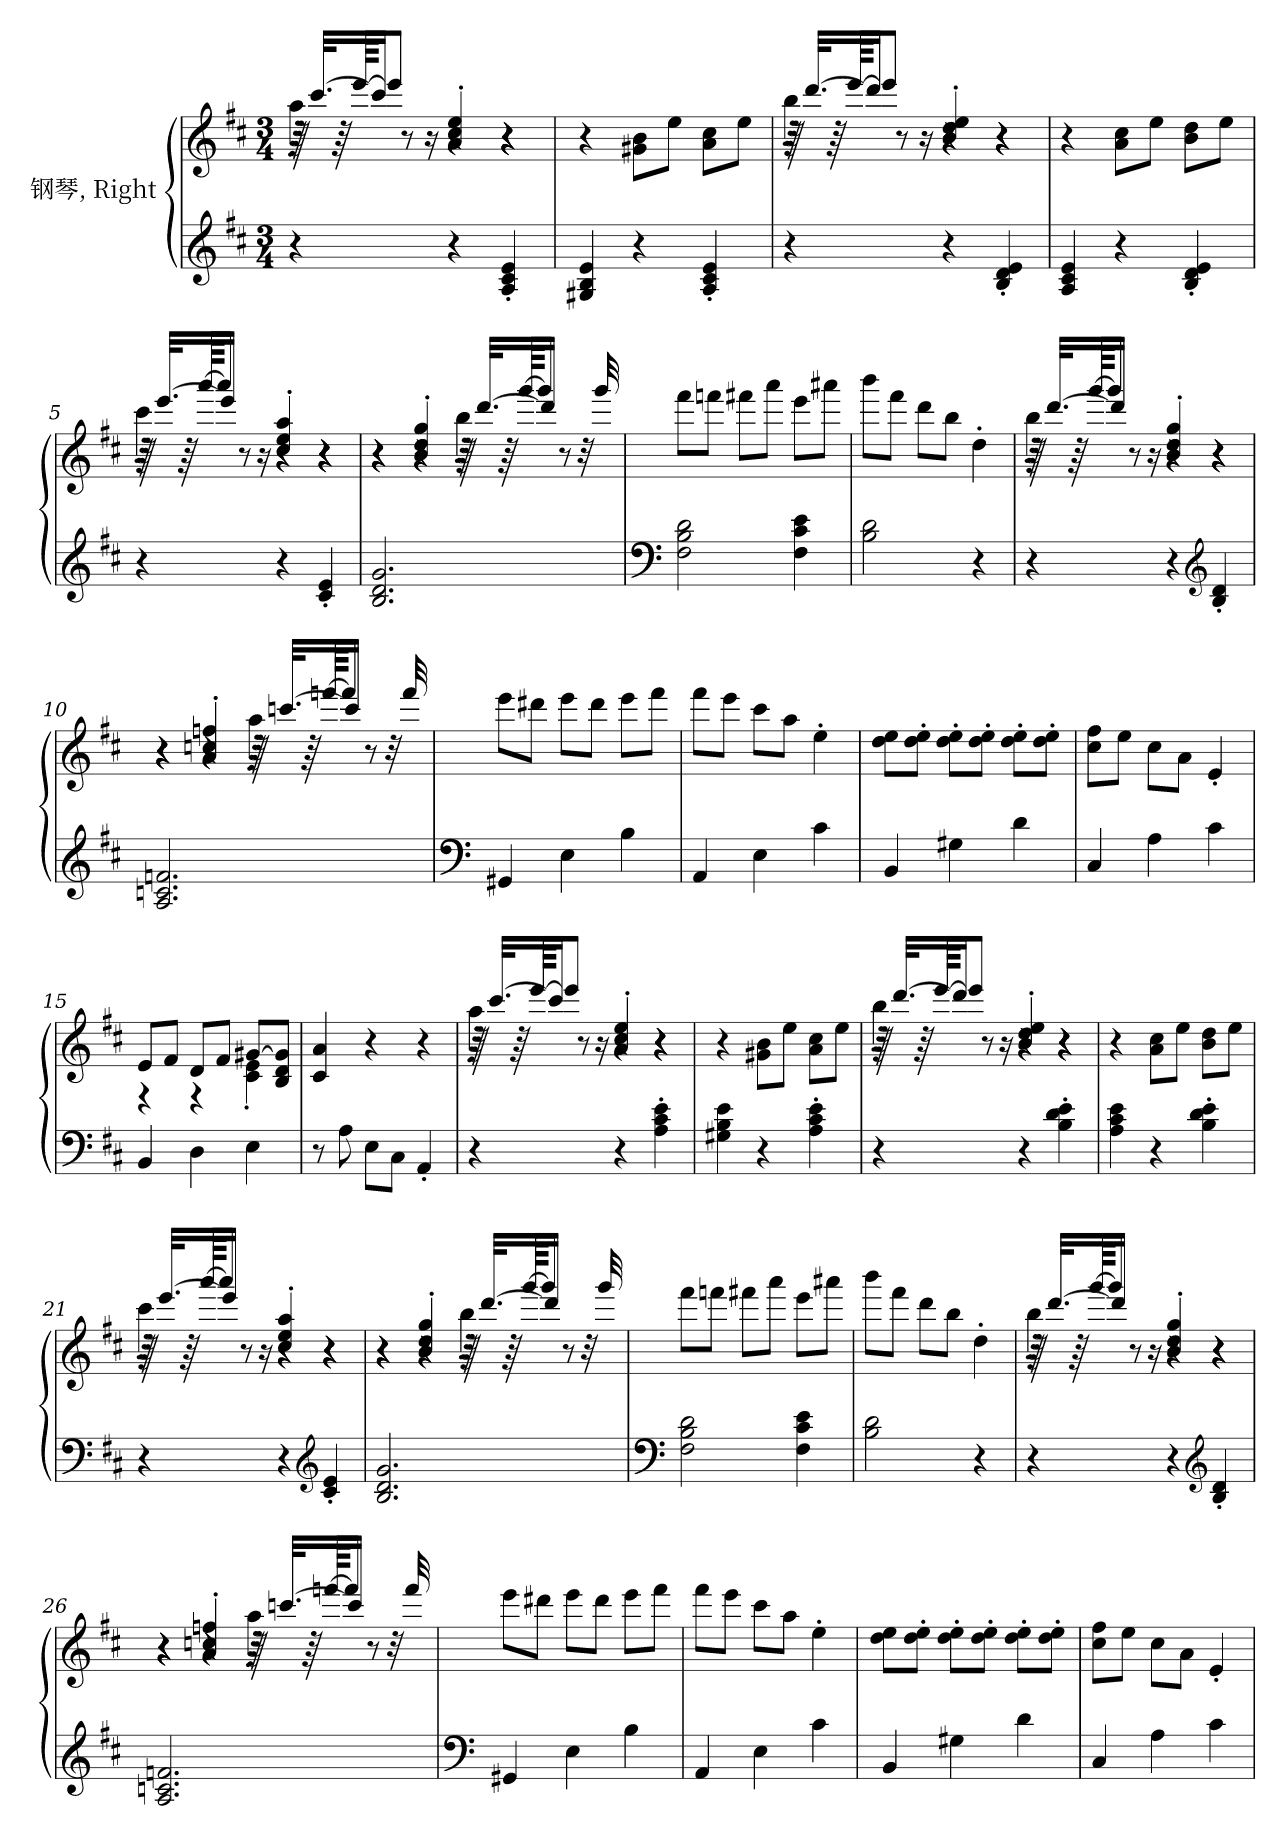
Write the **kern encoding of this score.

**kern	**kern
*part1	*part1
*staff2	*staff1
*I"钢琴, Right	*
*clefG2	*clefG2
*k[f#c#]	*k[f#c#]
*M3/4	*M3/4
*MM157	*MM157
=1	=1
*	*^
*	*	*^
4r	64r	4aa'\	32r
.	[32.ccc#/KLL	.	.
*	*MM232	*	*
.	.	.	64r
.	.	.	[64eee/KKKL
.	16ccc#/JJ]	.	8eee/J]
.	8r	.	.
.	.	.	16r
4r	4r	4r	4a/' 4cc#/' 4ee/'
4A/' 4c#/' 4e/'	4r	4r	4r
*	*v	*v	*v
=2	=2
4G#X/ 4B/ 4e/	4r
4r	8g#X\ 8b\L
.	8ee\J
4A/' 4c#/' 4e/'	8a\ 8cc#\L
.	8ee\J
=3	=3
*	*^
*	*	*^
4r	64r	4bb'\	32r
.	[32.ddd/KLL	.	.
*	*MM234	*	*
.	.	.	64r
.	.	.	[64eee/KKKL
.	16ddd/JJ]	.	8eee/J]
.	8r	.	.
.	.	.	16r
4r	4r	4r	4b/' 4dd/' 4ee/'
4B/' 4d/' 4e/'	4r	4r	4r
*	*v	*v	*v
=4	=4
4A/ 4c#/ 4e/	4r
4r	8a\ 8cc#\L
.	8ee\J
4B/' 4d/' 4e/'	8b\ 8dd\L
.	8ee\J
!!LO:LB:g=z
=5	=5
*	*^
*	*	*^
4r	64r	4ccc#'\	32r
.	[32.eee/KLL	.	.
.	.	.	64r
.	.	.	[64aaa/KKKL
.	16eee/JJ]	.	8aaa/J]
.	8r	.	.
.	.	.	16r
4r	4r	4r	4cc#/' 4ee/' 4aa/'
4c#/' 4e/'	4r	4r	4r
=6	=6	=6	=6
2.B/ 2.d/ 2.g/	4r	4r	4r
.	4r	4r	4b/' 4dd/' 4gg/'
.	64r	4bb'\	32r
.	[32.ddd/KLL	.	.
.	.	.	64r
.	.	.	[64ggg/KKKL
.	16ddd/JJ]	.	8ggg/J]
.	8r	.	.
.	.	.	32r
.	.	.	32ggg/
*	*v	*v	*v
=7	=7
*clefF4	*
2F#\ 2B\ 2d\	8fff#\L
.	8fffn\J
.	8fff#X\L
.	8aaa\J
4F#\ 4c#\ 4e\	8eee\L
.	8aaa#X\J
=8	=8
2B\ 2d\	8bbb\L
.	8fff#\J
.	8ddd\L
.	8bb\J
4r	4dd'\
!!LO:LB:g=z
=9	=9
*	*^
*	*	*^
4r	64r	4bb'\	32r
.	[32.ddd/KLL	.	.
.	.	.	64r
.	.	.	[64ggg/KKKL
.	16ddd/JJ]	.	8ggg/J]
.	8r	.	.
.	.	.	16r
4r	4r	4r	4b/' 4dd/' 4gg/'
*clefG2	*	*	*
4B/' 4d/'	4r	4r	4r
=10	=10	=10	=10
2.A/ 2.cn/ 2.fn/	4r	4r	4r
.	4r	4r	4a/' 4ccn/' 4ffn/'
.	64r	4aa'\	32r
.	[32.cccn/KLL	.	.
.	.	.	64r
.	.	.	[64fffn/KKKL
.	16ccc/JJ]	.	8fff/J]
.	8r	.	.
.	.	.	32r
.	.	.	32fff/
*	*v	*v	*v
=11	=11
*clefF4	*
4GG#X/	8eee\L
.	8ddd#X\J
4E\	8eee\L
.	8ddd#\J
4B\	8eee\L
.	8fff#\J
!!LO:LB:g=z
=12	=12
4AA/	8fff#\L
.	8eee\J
4E\	8ccc#\L
.	8aa\J
4c#\	4ee'\
=13	=13
*	*MM187
4BB/	8dd\ 8ee\L
.	8dd\' 8ee\'J
4G#X\	8dd\' 8ee\'L
.	8dd\' 8ee\'J
*	*MM217
4d\	8dd\' 8ee\'L
.	8dd\' 8ee\'J
=14	=14
4C#/	8cc#\ 8ff#\L
.	8ee\J
*	*MM222
4A\	8cc#\L
*	*MM214
.	8a\J
*	*MM210
4c#\	4e'/
=15	=15
*	*^
4BB/	8e/L	4r
.	8f#/J	.
4D\	8d/L	4r
*	*MM228	*
.	8f#/J	.
4E\	[8g#X/L	4c#\' 4e\'
*	*MM223	*
.	8B/ 8d/ 8g#/]J	.
*	*v	*v
=16	=16
8r	4c#/ 4a/
8A\	.
8E\L	4r
8C#\J	.
*	*MM193
4AA'/	4r
!!LO:LB:g=z
=17	=17
*	*MM157
*	*^
*	*	*^
4r	64r	4aa'\	32r
.	[32.ccc#/KLL	.	.
.	.	.	64r
.	.	.	[64eee/KKKL
.	16ccc#/JJ]	.	8eee/J]
.	8r	.	.
*	*MM232	*	*
.	.	.	16r
4r	4r	4r	4a/' 4cc#/' 4ee/'
4A\' 4c#\' 4e\'	4r	4r	4r
*	*v	*v	*v
=18	=18
4G#X\ 4B\ 4e\	4r
4r	8g#X\ 8b\L
.	8ee\J
4A\' 4c#\' 4e\'	8a\ 8cc#\L
.	8ee\J
=19	=19
*	*^
*	*	*^
4r	64r	4bb'\	32r
.	[32.ddd/KLL	.	.
*	*MM234	*	*
.	.	.	64r
.	.	.	[64eee/KKKL
.	16ddd/JJ]	.	8eee/J]
.	8r	.	.
.	.	.	16r
4r	4r	4r	4b/' 4dd/' 4ee/'
4B\' 4d\' 4e\'	4r	4r	4r
*	*v	*v	*v
=20	=20
4A\ 4c#\ 4e\	4r
4r	8a\ 8cc#\L
.	8ee\J
4B\' 4d\' 4e\'	8b\ 8dd\L
.	8ee\J
!!LO:LB:g=z
=21	=21
*	*^
*	*	*^
4r	64r	4ccc#'\	32r
.	[32.eee/KLL	.	.
.	.	.	64r
.	.	.	[64aaa/KKKL
.	16eee/JJ]	.	8aaa/J]
.	8r	.	.
.	.	.	16r
4r	4r	4r	4cc#/' 4ee/' 4aa/'
*clefG2	*	*	*
4c#/' 4e/'	4r	4r	4r
=22	=22	=22	=22
2.B/ 2.d/ 2.g/	4r	4r	4r
.	4r	4r	4b/' 4dd/' 4gg/'
.	64r	4bb'\	32r
.	[32.ddd/KLL	.	.
.	.	.	64r
.	.	.	[64ggg/KKKL
.	16ddd/JJ]	.	8ggg/J]
.	8r	.	.
.	.	.	32r
.	.	.	32ggg/
*	*v	*v	*v
=23	=23
*clefF4	*
2F#\ 2B\ 2d\	8fff#\L
.	8fffn\J
.	8fff#X\L
.	8aaa\J
4F#\ 4c#\ 4e\	8eee\L
.	8aaa#X\J
=24	=24
2B\ 2d\	8bbb\L
.	8fff#\J
.	8ddd\L
.	8bb\J
4r	4dd'\
!!LO:PB:g=z
=25	=25
*	*^
*	*	*^
4r	64r	4bb'\	32r
.	[32.ddd/KLL	.	.
.	.	.	64r
.	.	.	[64ggg/KKKL
.	16ddd/JJ]	.	8ggg/J]
.	8r	.	.
.	.	.	16r
4r	4r	4r	4b/' 4dd/' 4gg/'
*clefG2	*	*	*
4B/' 4d/'	4r	4r	4r
=26	=26	=26	=26
2.A/ 2.cn/ 2.fn/	4r	4r	4r
.	4r	4r	4a/' 4ccn/' 4ffn/'
.	64r	4aa'\	32r
.	[32.cccn/KLL	.	.
.	.	.	64r
.	.	.	[64fffn/KKKL
.	16ccc/JJ]	.	8fff/J]
.	8r	.	.
.	.	.	32r
.	.	.	32fff/
*	*v	*v	*v
=27	=27
*clefF4	*
4GG#X/	8eee\L
.	8ddd#X\J
4E\	8eee\L
.	8ddd#\J
4B\	8eee\L
.	8fff#\J
!!LO:LB:g=z
=28	=28
4AA/	8fff#\L
.	8eee\J
4E\	8ccc#\L
.	8aa\J
4c#\	4ee'\
=29	=29
4BB/	8dd\ 8ee\L
.	8dd\' 8ee\'J
4G#X\	8dd\' 8ee\'L
*	*MM213
.	8dd\' 8ee\'J
4d\	8dd\' 8ee\'L
.	8dd\' 8ee\'J
=30	=30
4C#/	8cc#\ 8ff#\L
.	8ee\J
4A\	8cc#\L
.	8a\J
4c#\	4e'/
=	=
*-	*-
